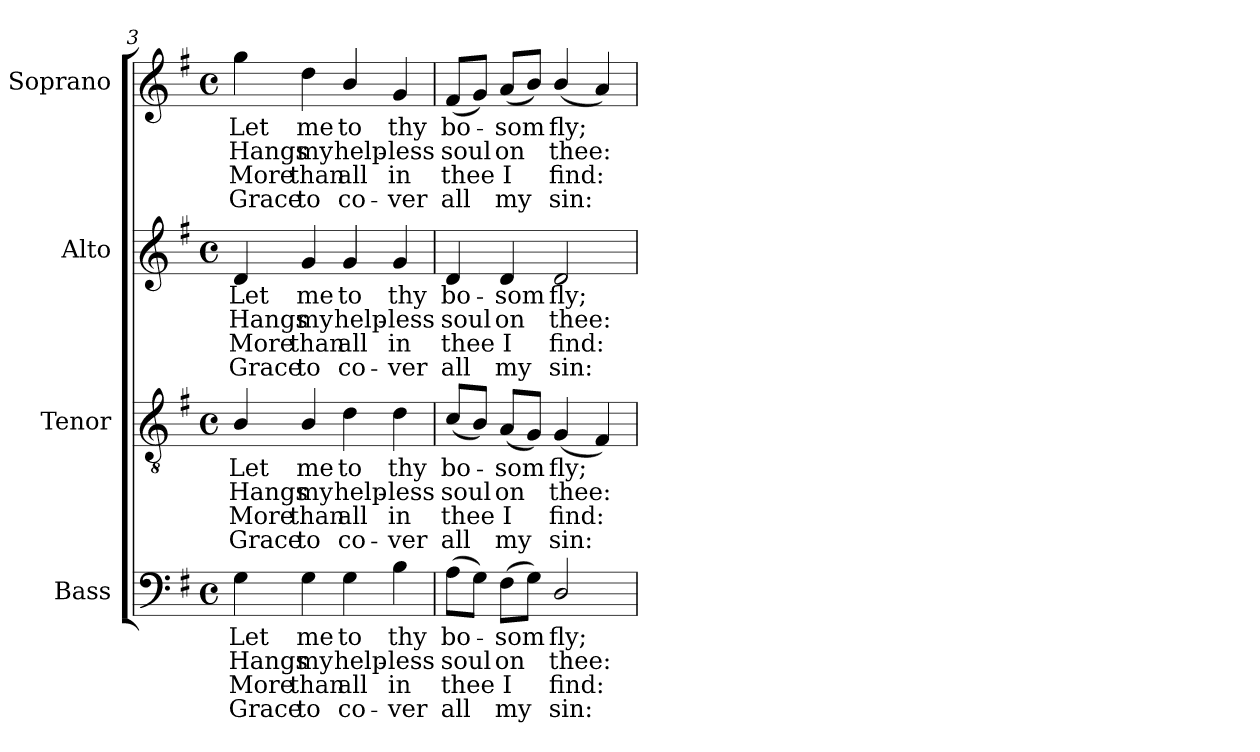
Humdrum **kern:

**kern	**text	**text	**text	**text	**kern	**text	**text	**text	**text	**kern	**text	**text	**text	**text	**kern	**text	**text	**text	**text
*part4	*part4	*part4	*part4	*part4	*part3	*part3	*part3	*part3	*part3	*part2	*part2	*part2	*part2	*part2	*part1	*part1	*part1	*part1	*part1
*staff4	*staff4	*staff4	*staff4	*staff4	*staff3	*staff3	*staff3	*staff3	*staff3	*staff2	*staff2	*staff2	*staff2	*staff2	*staff1	*staff1	*staff1	*staff1	*staff1
*I"Bass	*	*	*	*	*I"Tenor	*	*	*	*	*I"Alto	*	*	*	*	*I"Soprano	*	*	*	*
*I'B.	*	*	*	*	*I'T.	*	*	*	*	*I'A.	*	*	*	*	*I'S.	*	*	*	*
*clefF4	*	*	*	*	*clefGv2	*	*	*	*	*clefG2	*	*	*	*	*clefG2	*	*	*	*
*	*	*	*	*	*ITrd7c12	*	*	*	*	*	*	*	*	*	*	*	*	*	*
*k[f#]	*	*	*	*	*k[f#]	*	*	*	*	*k[f#]	*	*	*	*	*k[f#]	*	*	*	*
*G:	*	*	*	*	*G:	*	*	*	*	*G:	*	*	*	*	*G:	*	*	*	*
*M4/4	*	*	*	*	*M4/4	*	*	*	*	*M4/4	*	*	*	*	*M4/4	*	*	*	*
*met(c)	*	*	*	*	*met(c)	*	*	*	*	*met(c)	*	*	*	*	*met(c)	*	*	*	*
=3	=3	=3	=3	=3	=3	=3	=3	=3	=3	=3	=3	=3	=3	=3	=3	=3	=3	=3	=3
!	!LO:LY:b:color=#000000	!LO:LY:b:color=#000000	!LO:LY:b:color=#000000	!LO:LY:b:color=#000000	!	!	!	!	!	!	!	!	!	!	!	!	!	!	!
!	!	!	!	!	!	!LO:LY:b:color=#000000	!LO:LY:b:color=#000000	!LO:LY:b:color=#000000	!LO:LY:b:color=#000000	!	!	!	!	!	!	!	!	!	!
!	!	!	!	!	!	!	!	!	!	!	!LO:LY:b:color=#000000	!LO:LY:b:color=#000000	!LO:LY:b:color=#000000	!LO:LY:b:color=#000000	!	!	!	!	!
!	!	!	!	!	!	!	!	!	!	!	!	!	!	!	!	!LO:LY:b:color=#000000	!LO:LY:b:color=#000000	!LO:LY:b:color=#000000	!LO:LY:b:color=#000000
4Gi\	Let	Hangs	More	Grace	4BBi/	Let	Hangs	More	Grace	4di/	Let	Hangs	More	Grace	4ggi\	Let	Hangs	More	Grace
!	!LO:LY:b:color=#000000	!LO:LY:b:color=#000000	!LO:LY:b:color=#000000	!LO:LY:b:color=#000000	!	!	!	!	!	!	!	!	!	!	!	!	!	!	!
!	!	!	!	!	!	!LO:LY:b:color=#000000	!LO:LY:b:color=#000000	!LO:LY:b:color=#000000	!LO:LY:b:color=#000000	!	!	!	!	!	!	!	!	!	!
!	!	!	!	!	!	!	!	!	!	!	!LO:LY:b:color=#000000	!LO:LY:b:color=#000000	!LO:LY:b:color=#000000	!LO:LY:b:color=#000000	!	!	!	!	!
!	!	!	!	!	!	!	!	!	!	!	!	!	!	!	!	!LO:LY:b:color=#000000	!LO:LY:b:color=#000000	!LO:LY:b:color=#000000	!LO:LY:b:color=#000000
4Gi\	me	my	than	to	4BBi/	me	my	than	to	4gi/	me	my	than	to	4ddi\	me	my	than	to
!	!LO:LY:b:color=#000000	!LO:LY:b:color=#000000	!LO:LY:b:color=#000000	!LO:LY:b:color=#000000	!	!	!	!	!	!	!	!	!	!	!	!	!	!	!
!	!	!	!	!	!	!LO:LY:b:color=#000000	!LO:LY:b:color=#000000	!LO:LY:b:color=#000000	!LO:LY:b:color=#000000	!	!	!	!	!	!	!	!	!	!
!	!	!	!	!	!	!	!	!	!	!	!LO:LY:b:color=#000000	!LO:LY:b:color=#000000	!LO:LY:b:color=#000000	!LO:LY:b:color=#000000	!	!	!	!	!
!	!	!	!	!	!	!	!	!	!	!	!	!	!	!	!	!LO:LY:b:color=#000000	!LO:LY:b:color=#000000	!LO:LY:b:color=#000000	!LO:LY:b:color=#000000
4Gi\	to	help-	all	co-	4Di\	to	help-	all	co-	4gi/	to	help-	all	co-	4bi/	to	help-	all	co-
!	!LO:LY:b:color=#000000	!LO:LY:b:color=#000000	!LO:LY:b:color=#000000	!LO:LY:b:color=#000000	!	!	!	!	!	!	!	!	!	!	!	!	!	!	!
!	!	!	!	!	!	!LO:LY:b:color=#000000	!LO:LY:b:color=#000000	!LO:LY:b:color=#000000	!LO:LY:b:color=#000000	!	!	!	!	!	!	!	!	!	!
!	!	!	!	!	!	!	!	!	!	!	!LO:LY:b:color=#000000	!LO:LY:b:color=#000000	!LO:LY:b:color=#000000	!LO:LY:b:color=#000000	!	!	!	!	!
!	!	!	!	!	!	!	!	!	!	!	!	!	!	!	!	!LO:LY:b:color=#000000	!LO:LY:b:color=#000000	!LO:LY:b:color=#000000	!LO:LY:b:color=#000000
4Bi\	thy	-less	-in	ver	4Di\	thy	-less	-in	ver	4gi/	thy	-less	-in	ver	4gi/	thy	-less	-in	ver
=4	=4	=4	=4	=4	=4	=4	=4	=4	=4	=4	=4	=4	=4	=4	=4	=4	=4	=4	=4
!	!LO:LY:b:color=#000000	!LO:LY:b:color=#000000	!LO:LY:b:color=#000000	!LO:LY:b:color=#000000	!	!	!	!	!	!	!	!	!	!	!	!	!	!	!
!	!	!	!	!	!	!LO:LY:b:color=#000000	!LO:LY:b:color=#000000	!LO:LY:b:color=#000000	!LO:LY:b:color=#000000	!	!	!	!	!	!	!	!	!	!
!	!	!	!	!	!	!	!	!	!	!	!LO:LY:b:color=#000000	!LO:LY:b:color=#000000	!LO:LY:b:color=#000000	!LO:LY:b:color=#000000	!	!	!	!	!
!	!	!	!	!	!	!	!	!	!	!	!	!	!	!	!	!LO:LY:b:color=#000000	!LO:LY:b:color=#000000	!LO:LY:b:color=#000000	!LO:LY:b:color=#000000
(8Ai\L	bo-	soul	thee	all	(8Ci/L	bo-	soul	thee	all	4di/	bo-	soul	thee	all	(8f#i/L	bo-	soul	thee	all
8Gi\J)	.	.	.	.	8BBi/J)	.	.	.	.	.	.	.	.	.	8gi/J)	.	.	.	.
!	!LO:LY:b:color=#000000	!LO:LY:b:color=#000000	!LO:LY:b:color=#000000	!LO:LY:b:color=#000000	!	!	!	!	!	!	!	!	!	!	!	!	!	!	!
!	!	!	!	!	!	!LO:LY:b:color=#000000	!LO:LY:b:color=#000000	!LO:LY:b:color=#000000	!LO:LY:b:color=#000000	!	!	!	!	!	!	!	!	!	!
!	!	!	!	!	!	!	!	!	!	!	!LO:LY:b:color=#000000	!LO:LY:b:color=#000000	!LO:LY:b:color=#000000	!LO:LY:b:color=#000000	!	!	!	!	!
!	!	!	!	!	!	!	!	!	!	!	!	!	!	!	!	!LO:LY:b:color=#000000	!LO:LY:b:color=#000000	!LO:LY:b:color=#000000	!LO:LY:b:color=#000000
(8F#i\L	-som	on	I	my	(8AAi/L	-som	on	I	my	4di/	-som	on	I	my	(8ai/L	-som	on	I	my
8Gi\J)	.	.	.	.	8GGi/J)	.	.	.	.	.	.	.	.	.	8bi/J)	.	.	.	.
!	!LO:LY:b:color=#000000	!LO:LY:b:color=#000000	!LO:LY:b:color=#000000	!LO:LY:b:color=#000000	!	!	!	!	!	!	!	!	!	!	!	!	!	!	!
!	!	!	!	!	!	!LO:LY:b:color=#000000	!LO:LY:b:color=#000000	!LO:LY:b:color=#000000	!LO:LY:b:color=#000000	!	!	!	!	!	!	!	!	!	!
!	!	!	!	!	!	!	!	!	!	!	!LO:LY:b:color=#000000	!LO:LY:b:color=#000000	!LO:LY:b:color=#000000	!LO:LY:b:color=#000000	!	!	!	!	!
!	!	!	!	!	!	!	!	!	!	!	!	!	!	!	!	!LO:LY:b:color=#000000	!LO:LY:b:color=#000000	!LO:LY:b:color=#000000	!LO:LY:b:color=#000000
2Di/	fly;	thee:	find:	sin:	(4GGi/	fly;	thee:	find:	sin:	2di/	fly;	thee:	find:	sin:	(4bi/	fly;	thee:	find:	sin:
.	.	.	.	.	4FF#i/)	.	.	.	.	.	.	.	.	.	4ai/)	.	.	.	.
=	=	=	=	=	=	=	=	=	=	=	=	=	=	=	=	=	=	=	=
*-	*-	*-	*-	*-	*-	*-	*-	*-	*-	*-	*-	*-	*-	*-	*-	*-	*-	*-	*-
